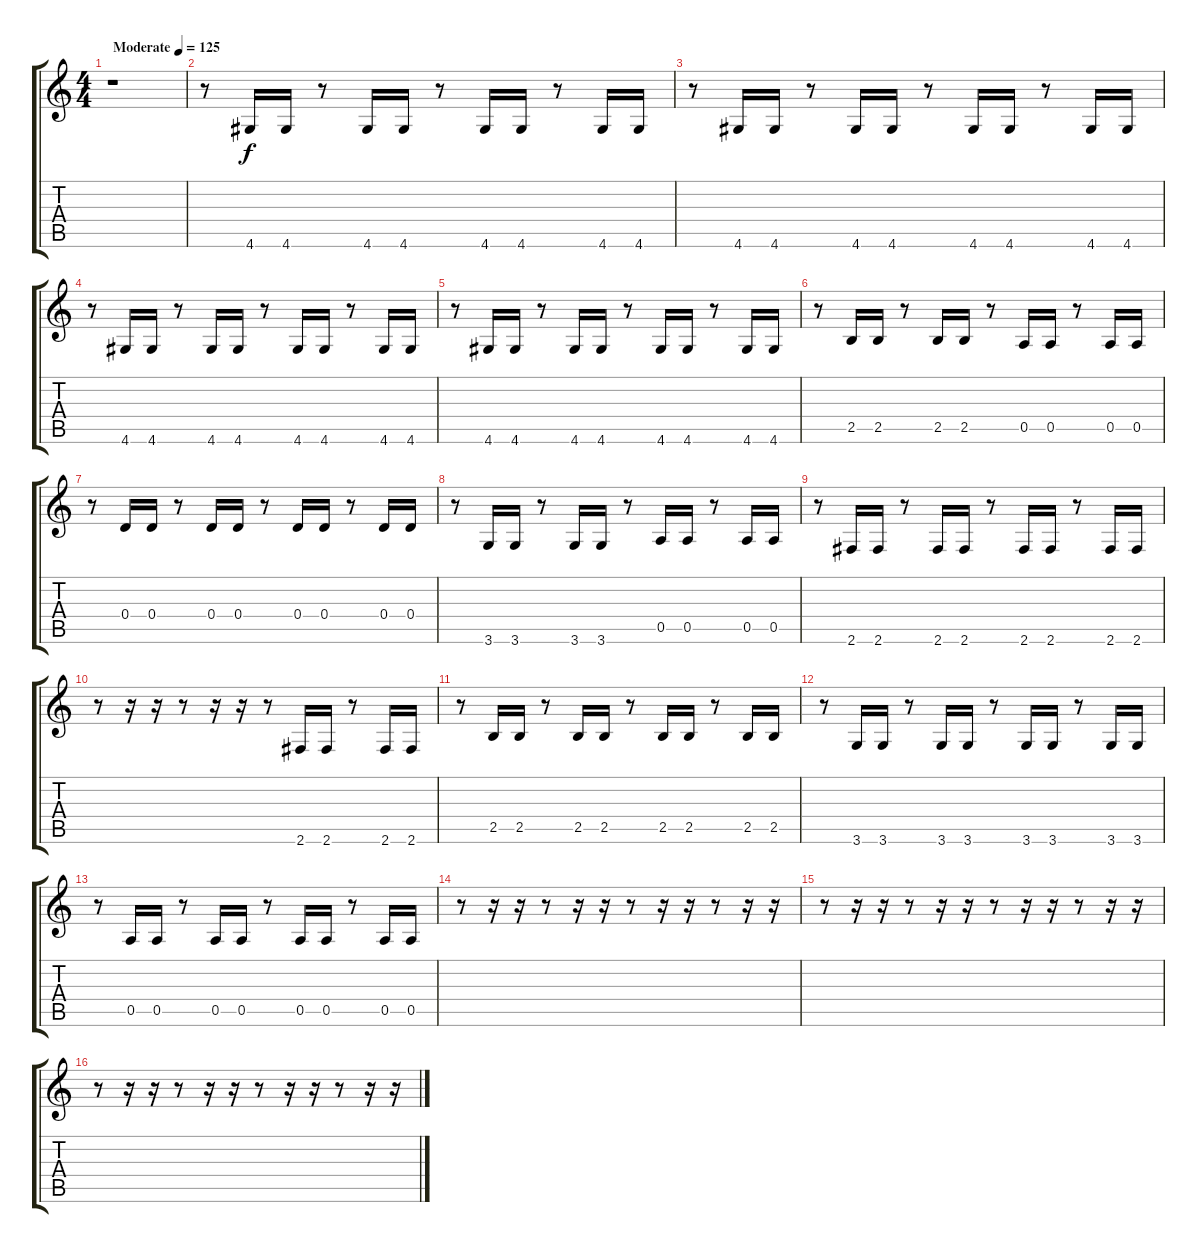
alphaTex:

\track "" {instrument electricbasspick}
\staff {score tabs}
\tuning (E4 B3 G3 D3 A2 E2) {hide}
\ts (4 4)
\tempo (125 "Moderate")
\clef g2
\ks c
r.1{dy f instrument electricbasspick} |
r.8 4.6.16 4.6.16 r.8 4.6.16 4.6.16 r.8 4.6.16 4.6.16 r.8 4.6.16 4.6.16 |
r.8 4.6.16 4.6.16 r.8 4.6.16 4.6.16 r.8 4.6.16 4.6.16 r.8 4.6.16 4.6.16 |
r.8 4.6.16 4.6.16 r.8 4.6.16 4.6.16 r.8 4.6.16 4.6.16 r.8 4.6.16 4.6.16 |
r.8 4.6.16 4.6.16 r.8 4.6.16 4.6.16 r.8 4.6.16 4.6.16 r.8 4.6.16 4.6.16 |
r.8 2.5.16 2.5.16 r.8 2.5.16 2.5.16 r.8 0.5.16 0.5.16 r.8 0.5.16 0.5.16 |
r.8 0.4.16 0.4.16 r.8 0.4.16 0.4.16 r.8 0.4.16 0.4.16 r.8 0.4.16 0.4.16 |
r.8 3.6.16 3.6.16 r.8 3.6.16 3.6.16 r.8 0.5.16 0.5.16 r.8 0.5.16 0.5.16 |
r.8 2.6.16 2.6.16 r.8 2.6.16 2.6.16 r.8 2.6.16 2.6.16 r.8 2.6.16 2.6.16 |
r.8 r.16 r.16 r.8 r.16 r.16 r.8 2.6.16 2.6.16 r.8 2.6.16 2.6.16 |
r.8 2.5.16 2.5.16 r.8 2.5.16 2.5.16 r.8 2.5.16 2.5.16 r.8 2.5.16 2.5.16 |
r.8 3.6.16 3.6.16 r.8 3.6.16 3.6.16 r.8 3.6.16 3.6.16 r.8 3.6.16 3.6.16 |
r.8 0.5.16 0.5.16 r.8 0.5.16 0.5.16 r.8 0.5.16 0.5.16 r.8 0.5.16 0.5.16 |
r.8 r.16 r.16 r.8 r.16 r.16 r.8 r.16 r.16 r.8 r.16 r.16 |
r.8 r.16 r.16 r.8 r.16 r.16 r.8 r.16 r.16 r.8 r.16 r.16 |
r.8 r.16 r.16 r.8 r.16 r.16 r.8 r.16 r.16 r.8 r.16 r.16
